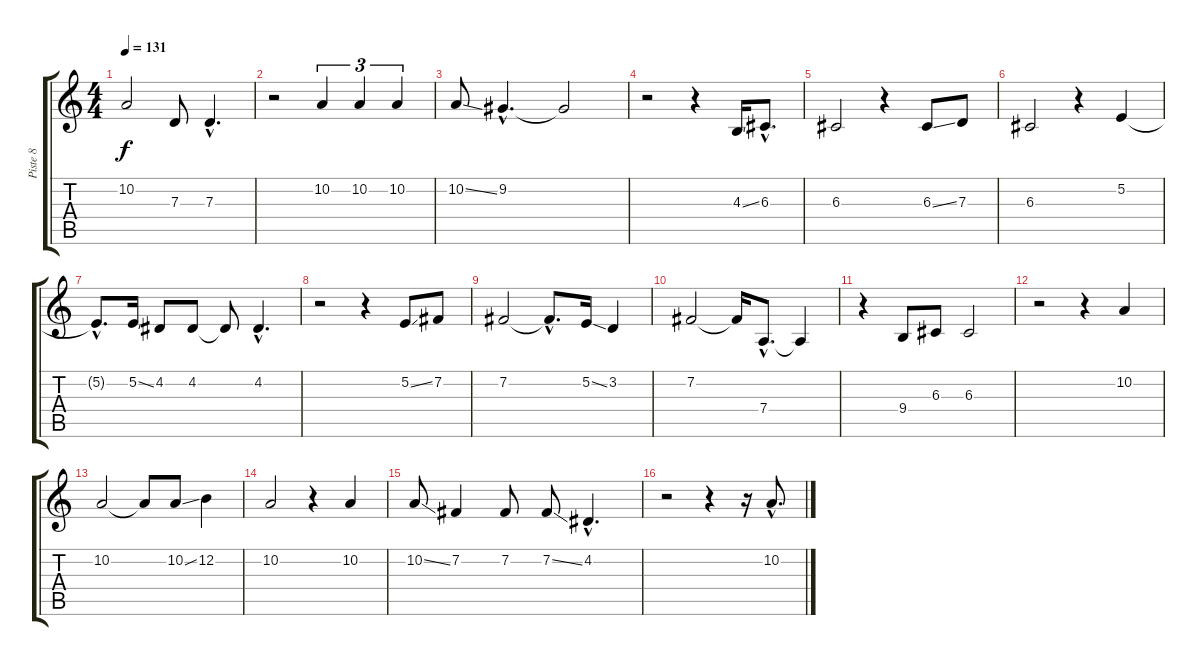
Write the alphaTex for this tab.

\track ("Piste 8" "Piste 8") {instrument acousticgrandpiano}
\staff {score tabs}
\tuning (E4 B3 G3 D3 A2 E2) {hide}
\ts (4 4)
\tempo 131
\clef g2
\ks c
10.2.2{dy f} 7.3.8 7.3{hac}.4{d} |
r.2 10.2.4{tu (3 2)} 10.2.4{tu (3 2)} 10.2.4{tu (3 2)} |
10.2{ss}.8 9.2{hac}.4{d} 9.2{t}.2 |
r.2 r.4 4.3{ss}.16 6.3{hac}.8{d} |
6.3.2 r.4 6.3{ss}.8 7.3.8 |
6.3.2 r.4 5.2.4 |
5.2{hac t}.8{d} 5.2{ss}.16 4.2.8 4.2.8 4.2{t}.8 4.2{hac}.4{d} |
r.2 r.4 5.2{ss}.8 7.2.8 |
7.2.2 7.2{hac t}.8{d} 5.2{ss}.16 3.2.4 |
7.2.2 7.2{t}.16 7.4{hac}.8{d} 7.4{t}.4 |
r.4 9.4.8 6.3.8 6.3.2 |
r.2 r.4 10.2.4 |
10.2.2 10.2{t}.8 10.2{ss}.8 12.2.4 |
10.2.2 r.4 10.2.4 |
10.2{ss}.8 7.2.4 7.2.8 7.2{ss}.8 4.2{hac}.4{d} |
r.2 r.4 r.16 10.2{hac}.8{d}
